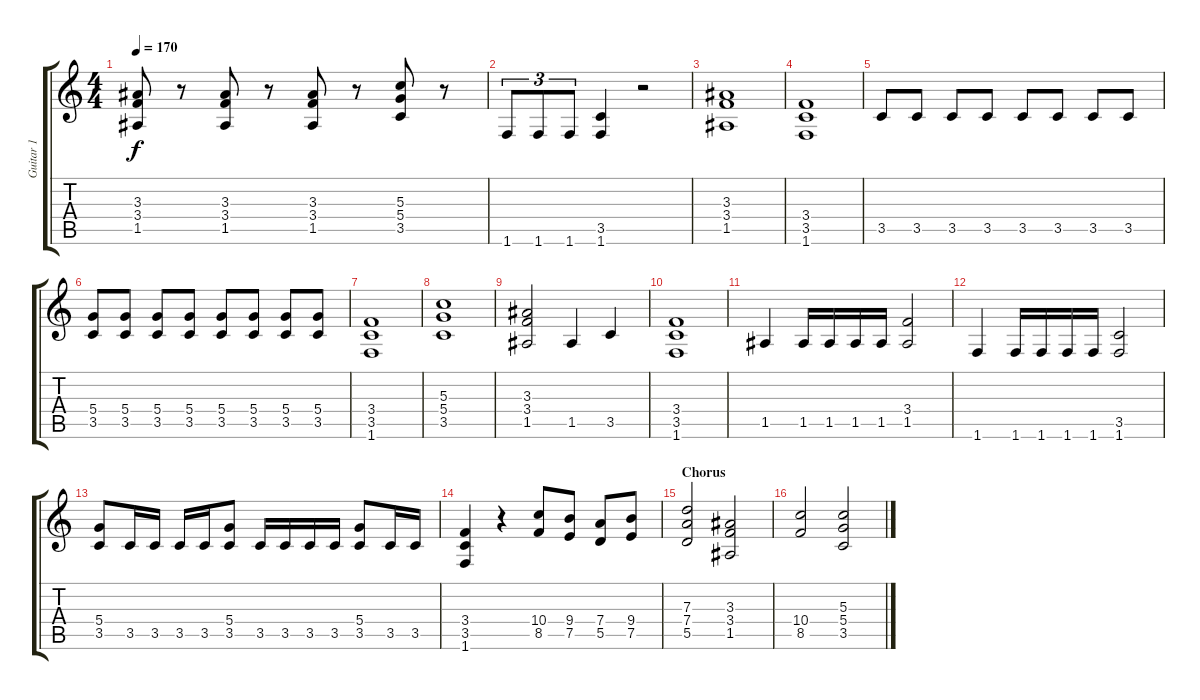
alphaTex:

\track ("Guitar 1" "Guitar 1") {instrument overdrivenguitar}
\staff {score tabs}
\tuning (E4 B3 G3 D3 A2 E2) {hide}
\ts (4 4)
\tempo 170
\clef g2
\ks c
(3.3 3.4 1.5).8{dy f} r.8 (3.3 3.4 1.5).8 r.8 (3.3 3.4 1.5).8 r.8 (5.3 5.4 3.5).8 r.8 |
1.6.8{tu (3 2)} 1.6.8{tu (3 2)} 1.6.8{tu (3 2)} (3.5 1.6).4 r.2 |
(3.3 3.4 1.5).1 |
(3.4 3.5 1.6).1 |
3.5.8 3.5.8 3.5.8 3.5.8 3.5.8 3.5.8 3.5.8 3.5.8 |
(5.4 3.5).8 (5.4 3.5).8 (5.4 3.5).8 (5.4 3.5).8 (5.4 3.5).8 (5.4 3.5).8 (5.4 3.5).8 (5.4 3.5).8 |
\section ("" "")
(3.4 3.5 1.6).1 |
(5.3 5.4 3.5).1 |
(3.3 3.4 1.5).2 1.5.4 3.5.4 |
(3.4 3.5 1.6).1 |
1.5.4 1.5.16 1.5.16 1.5.16 1.5.16 (3.4 1.5).2 |
1.6.4 1.6.16 1.6.16 1.6.16 1.6.16 (3.5 1.6).2 |
(5.4 3.5).8 3.5.16 3.5.16 3.5.16 3.5.16 (5.4 3.5).8 3.5.16 3.5.16 3.5.16 3.5.16 (5.4 3.5).8 3.5.16 3.5.16 |
(3.4 3.5 1.6).4 r.4 (10.4 8.5).8 (9.4 7.5).8 (7.4 5.5).8 (9.4 7.5).8 |
\section ("" "Chorus")
(7.3 7.4 5.5).2 (3.3 3.4 1.5).2 |
(10.4 8.5).2 (5.3 5.4 3.5).2
